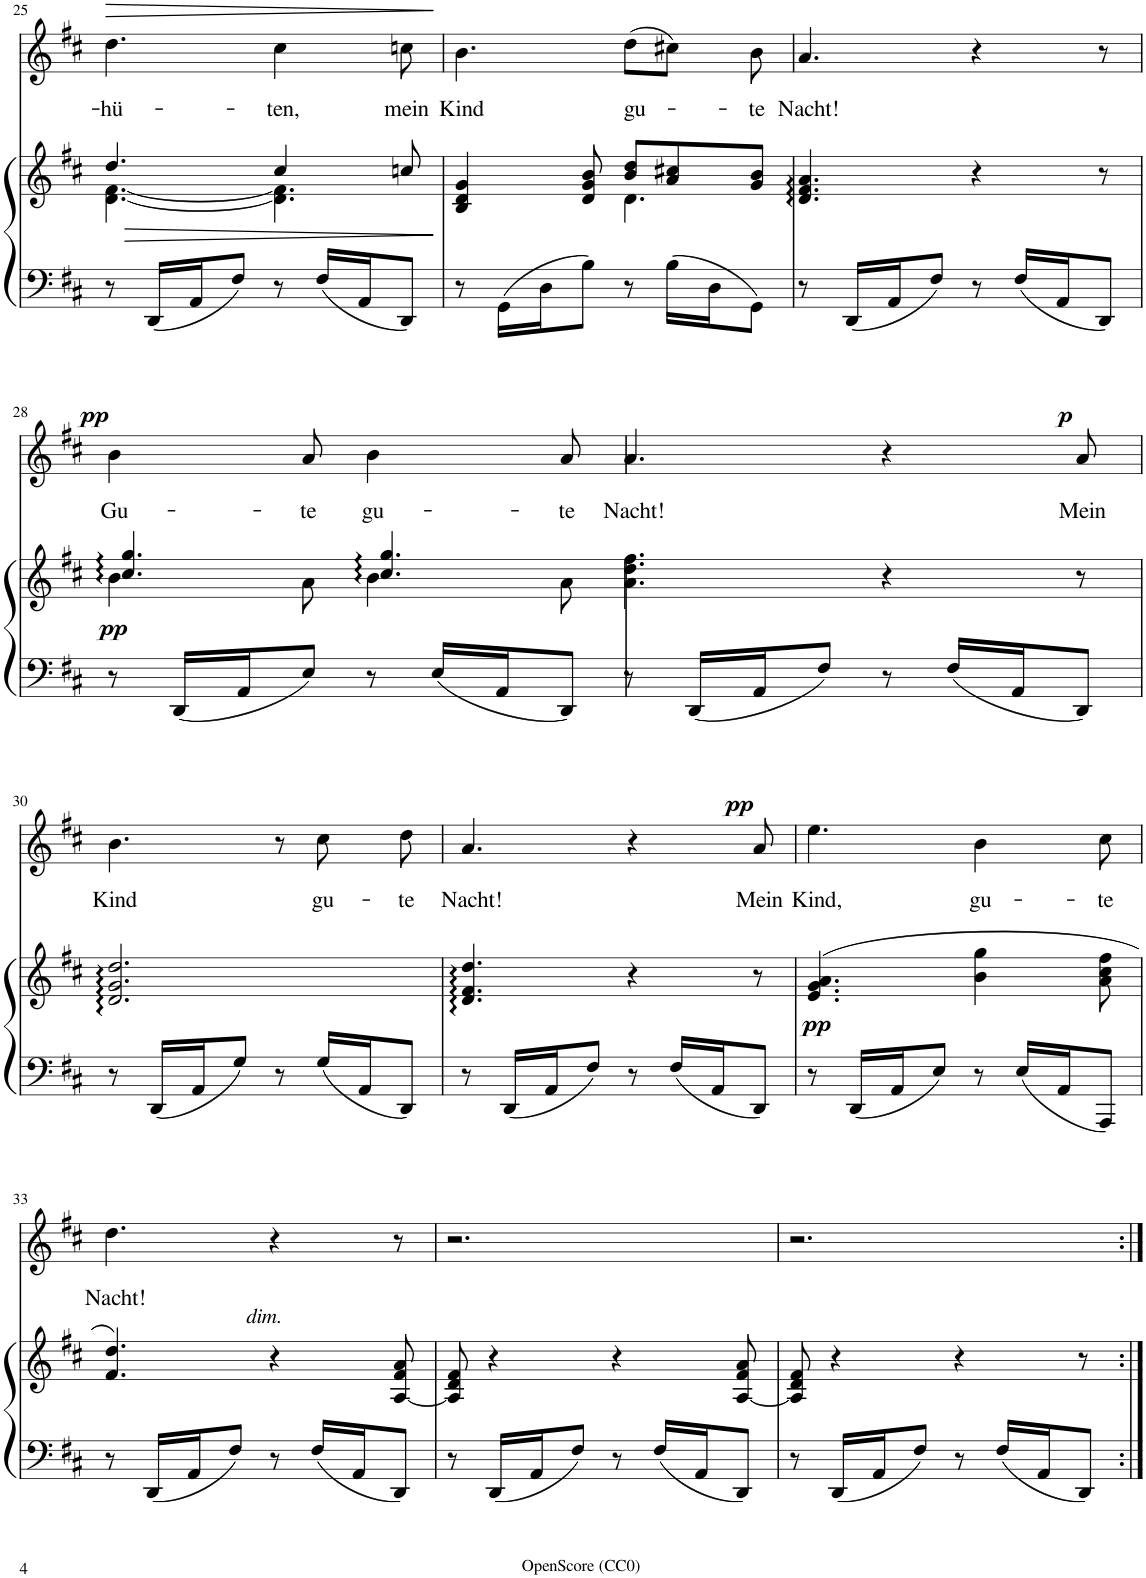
**kern	**kern	**dynam	**kern	**text	**text	**dynam
*part2	*part2	*part2	*part1	*part1	*part1	*part1
*staff3	*staff2	*staff2/3	*staff1	*staff1	*staff1	*staff1
*I"Piano	*	*	*I"Voice Gesang	*	*	*
*I'Pno	*	*	*	*	*	*
!!LO:PB:g=z
*clefF4	*clefG2	*	*clefG2	*	*	*
*k[f#c#]	*k[f#c#]	*	*k[f#c#]	*	*	*
*M6/8	*M6/8	*	*M6/8	*	*	*
=25	=25	=25	=25	=25	=25	=25
!	!	!LO:HP:b	!	!	!LO:LY:b	!LO:HP:b
*	*^	*	*	*	*	*
8r	4.dd/	[4.d\ [4.f#\	>	4.dd\	.	-hü-	>
16DD/LL	.	.	.	.	.	.	.
16AA/J	.	.	.	.	.	.	.
8F#/J	.	.	.	.	.	.	.
!	!	!	!	!	!	!LO:LY:b	!
8r	4cc#/	4.d\] 4.f#\]	.	4cc#\	.	-ten,	.
16F#/LL	.	.	.	.	.	.	.
16AA/J	.	.	.	.	.	.	.
!	!	!	!	!	!	!LO:LY:b	!
8DD/J	8ccn/	.	.	8ccn\	.	mein	.
*	*v	*v	*	*	*	*	*
.	.	]	.	.	.	]
=26	=26	=26	=26	=26	=26	=26
*	*^	*	*	*	*	*
!	!	!	!	!	!	!LO:LY:b	!
8r	4B/ 4d/ 4g/	4.ryy	.	4.b\	.	Kind	.
16GG\LL	.	.	.	.	.	.	.
16D\J	.	.	.	.	.	.	.
8B\J	8d/ 8g/ 8b/	.	.	.	.	.	.
!	!	!	!	!	!	!LO:LY:b	!
8r	8b/ 8dd/L	4.d\	.	(8dd\L	.	gu-	.
16B\LL	8a/ 8cc#X/	.	.	8cc#X\J)	.	.	.
16D\J	.	.	.	.	.	.	.
!	!	!	!	!	!	!LO:LY:b	!
8GG\J	8g/ 8b/J	.	.	8b\	.	-te	.
*	*v	*v	*	*	*	*	*
=27	=27	=27	=27	=27	=27	=27
!	!	!	!	!	!LO:LY:b	!
8r	4.d/ 4.f#/ 4.a/	.	4.a/	.	Nacht!	.
16DD/LL	.	.	.	.	.	.
16AA/J	.	.	.	.	.	.
8F#/J	.	.	.	.	.	.
8r	4r	.	4r	.	.	.
16F#/LL	.	.	.	.	.	.
16AA/J	.	.	.	.	.	.
8DD/J	8r	.	8r	.	.	.
!!LO:LB:g=z
=28	=28	=28	=28	=28	=28	=28
*	*^	*	*	*	*	*
!	!	!	!LO:DY:b	!	!	!LO:LY:b	!LO:DY:a
8r	4.cc#/ 4.gg/	4b\	pp	4b\	.	Gu-	pp
16DD/LL	.	.	.	.	.	.	.
16AA/J	.	.	.	.	.	.	.
!	!	!	!	!	!	!LO:LY:b	!
8E/J	.	8a\	.	8a/	.	-te	.
!	!	!	!	!	!	!LO:LY:b	!
8r	4.cc#/ 4.gg/	4b\	.	4b\	.	gu-	.
16E/LL	.	.	.	.	.	.	.
16AA/J	.	.	.	.	.	.	.
!	!	!	!	!	!	!LO:LY:b	!
8DD/J	.	8a\	.	8a/	.	-te	.
=29	=29	=29	=29	=29	=29	=29	=29
!	!	!	!	!	!	!LO:LY:b	!
*	*v	*v	*	*	*	*	*
8r	4.a\ 4.dd\ 4.ff#\	.	4.a/	.	Nacht!	.
16DD/LL	.	.	.	.	.	.
16AA/J	.	.	.	.	.	.
8F#/J	.	.	.	.	.	.
8r	4r	.	4r	.	.	.
16F#/LL	.	.	.	.	.	.
16AA/J	.	.	.	.	.	.
!	!	!	!	!	!LO:LY:b	!LO:DY:a
8DD/J	8r	.	8a/	.	Mein	p
!!LO:LB:g=z
=30	=30	=30	=30	=30	=30	=30
!	!	!	!	!	!LO:LY:b	!
8r	2.d/ 2.g/ 2.dd/	.	4.b\	.	Kind	.
16DD/LL	.	.	.	.	.	.
16AA/J	.	.	.	.	.	.
8G/J	.	.	.	.	.	.
8r	.	.	8r	.	.	.
!	!	!	!	!	!LO:LY:b	!
16G/LL	.	.	8cc#\	.	gu-	.
16AA/J	.	.	.	.	.	.
!	!	!	!	!	!LO:LY:b	!
8DD/J	.	.	8dd\	.	-te	.
=31	=31	=31	=31	=31	=31	=31
!	!	!	!	!	!LO:LY:b	!
8r	4.d/ 4.f#/ 4.dd/	.	4.a/	.	Nacht!	.
16DD/LL	.	.	.	.	.	.
16AA/J	.	.	.	.	.	.
8F#/J	.	.	.	.	.	.
8r	4r	.	4r	.	.	.
16F#/LL	.	.	.	.	.	.
16AA/J	.	.	.	.	.	.
!	!	!	!	!	!LO:LY:b	!LO:DY:a
8DD/J	8r	.	8a/	.	Mein	pp
=32	=32	=32	=32	=32	=32	=32
!	!	!LO:DY:b	!	!	!LO:LY:b	!
8r	(4.e/ 4.g/ 4.a/	pp	4.ee\	.	Kind,	.
16DD/LL	.	.	.	.	.	.
16AA/J	.	.	.	.	.	.
8E/J	.	.	.	.	.	.
!	!	!	!	!	!LO:LY:b	!
8r	4b\ 4gg\	.	4b\	.	gu-	.
16E/LL	.	.	.	.	.	.
16AA/J	.	.	.	.	.	.
!	!	!	!	!	!LO:LY:b	!
8AAA/J	8a\ 8cc#\ 8ff#\	.	8cc#\	.	-te	.
!!LO:LB:g=z
=33	=33	=33	=33	=33	=33	=33
!	!	!	!	!	!LO:LY:b	!
8r	4.f#/ 4.dd/)	.	4.dd\	.	Nacht!	.
16DD/LL	.	.	.	.	.	.
16AA/J	.	.	.	.	.	.
8F#/J	.	.	.	.	.	.
!	!LO:TX:a:i:t=dim.	!	!	!	!	!
8r	4r	.	4r	.	.	.
16F#/LL	.	.	.	.	.	.
16AA/J	.	.	.	.	.	.
8DD/J	[8A/ 8f#/ 8a/	.	8r	.	.	.
=34	=34	=34	=34	=34	=34	=34
8r	8A/] 8d/ 8f#/	.	2.r	.	.	.
16DD/LL	4r	.	.	.	.	.
16AA/J	.	.	.	.	.	.
8F#/J	.	.	.	.	.	.
8r	4r	.	.	.	.	.
16F#/LL	.	.	.	.	.	.
16AA/J	.	.	.	.	.	.
8DD/J	[8A/ 8f#/ 8a/	.	.	.	.	.
=35	=35	=35	=35	=35	=35	=35
8r	8A/] 8d/ 8f#/	.	2.r	.	.	.
16DD/LL	4r	.	.	.	.	.
16AA/J	.	.	.	.	.	.
8F#/J	.	.	.	.	.	.
8r	4r	.	.	.	.	.
16F#/LL	.	.	.	.	.	.
16AA/J	.	.	.	.	.	.
8DD;</J	8r	.	.	.	.	.
=:|!	=:|!	=:|!	=:|!	=:|!	=:|!	=:|!
*-	*-	*-	*-	*-	*-	*-
